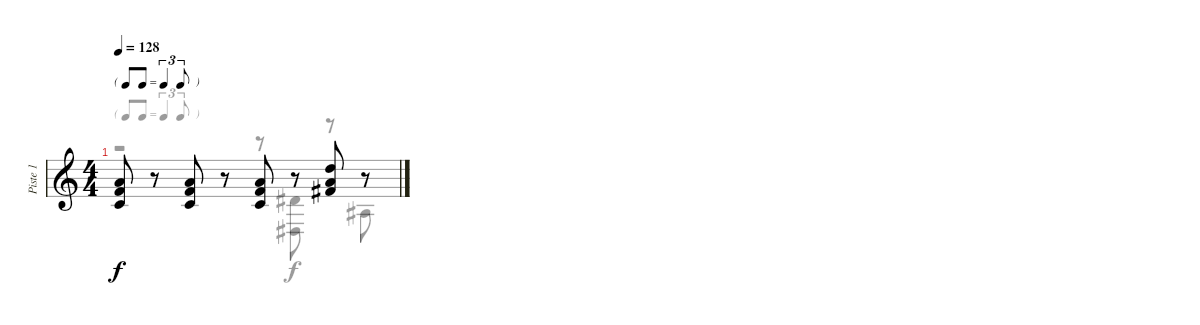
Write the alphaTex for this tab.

\track ("Piste 1" "Piste 1") {instrument electricgrandpiano}
\staff {score}
\tuning (E4 B3 G3 D3 A2 E2) {hide}
\voice
\ts (4 4)
\tf triplet8th
\tempo 128
\clef g2
\ks c
(1.1 10.2 5.3).8{dy f} r.8 (1.1 1.2 14.3).8 r.8 (1.1 1.2 14.3).8 r.8 (5.1 7.2 19.3).8 r.8
\voice
\clef g2
\ottava regular
\simile none
\ks c
r.2{dy f} r.8 (4.2 1.4).8 r.8 3.3.8
